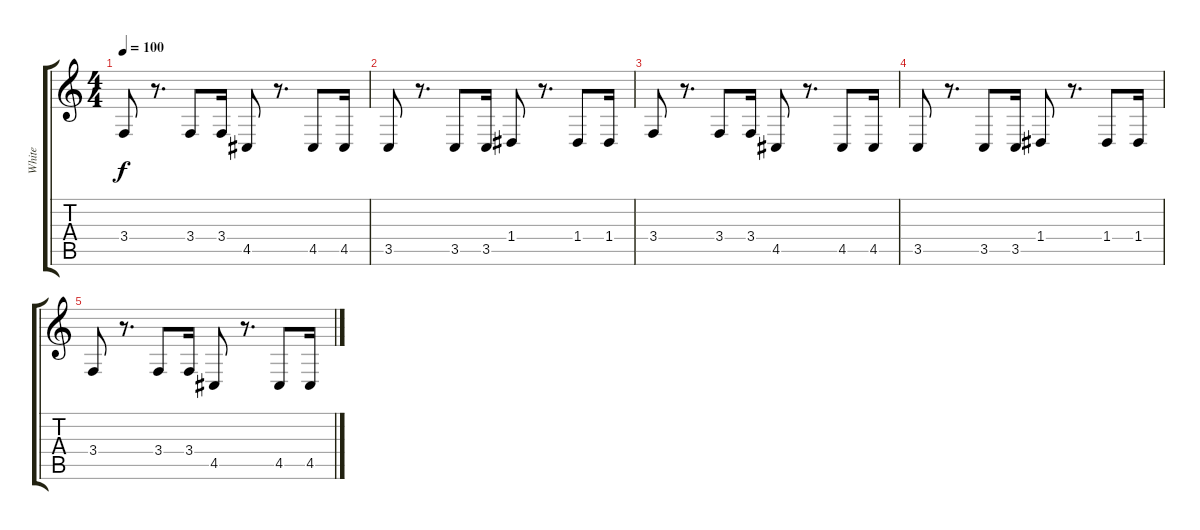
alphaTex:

\track ("     White" "     White") {instrument lead8bassandlead}
\staff {score tabs}
\tuning (E4 B3 G3 D3 A2 E2) {hide}
\ts (4 4)
\tempo 100
\clef g2
\ks c
3.4.8{dy f} r.8{d} 3.4.8 3.4.16 4.5.8 r.8{d} 4.5.8 4.5.16 |
3.5.8{volume 10} r.8{d} 3.5.8 3.5.16 1.4.8 r.8{d} 1.4.8 1.4.16 |
3.4.8 r.8{d} 3.4.8 3.4.16 4.5.8 r.8{d} 4.5.8 4.5.16 |
3.5.8{volume 10} r.8{d} 3.5.8 3.5.16 1.4.8 r.8{d} 1.4.8 1.4.16 |
3.4.8 r.8{d} 3.4.8 3.4.16 4.5.8 r.8{d} 4.5.8 4.5.16
